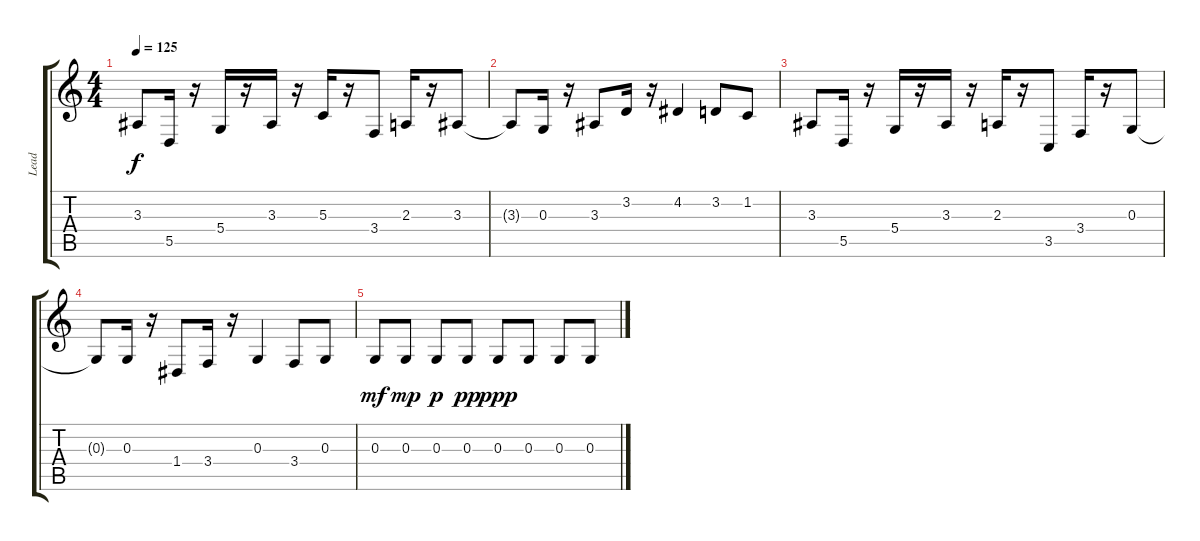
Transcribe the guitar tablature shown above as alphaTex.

\track ("Lead" "Lead") {instrument cello}
\staff {score tabs}
\tuning (E4 B3 G3 D3 A2 E2) {hide}
\ts (4 4)
\tempo 125
\clef g2
\ks c
3.3.8{dy f} 5.5.16 r.16 5.4.16 r.16 3.3.16 r.16 5.3.16 r.16 3.4.8 2.3.16 r.16 3.3.8 |
3.3{t}.8 0.3.16 r.16 3.3.8 3.2.16 r.16 4.2.4 3.2.8 1.2.8 |
3.3.8 5.5.16 r.16 5.4.16 r.16 3.3.16 r.16 2.3.16 r.16 3.5.8 3.4.16 r.16 0.3.8 |
0.3{t}.8 0.3.16 r.16 1.4.8 3.4.16 r.16 0.3.4 3.4.8 0.3.8 |
0.3.8{dy mf} 0.3.8{dy mp} 0.3.8{dy p} 0.3.8{dy pp} 0.3.8{dy ppp} 0.3.8 0.3.8 0.3.8
